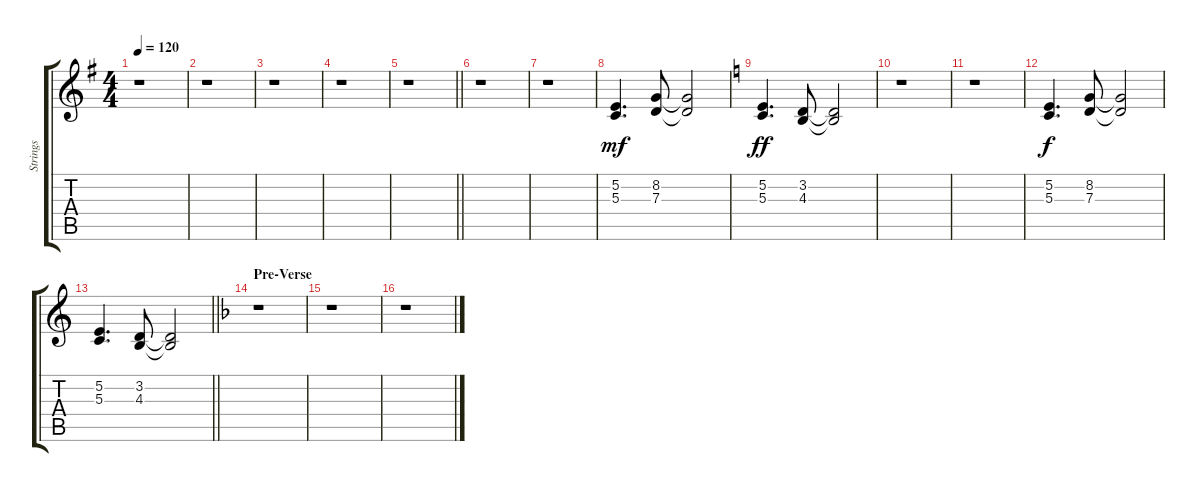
\track ("Strings" "Strings") {instrument viola}
\staff {score tabs}
\tuning (E4 B3 G3 D3 A2 E2) {hide}
\ts (4 4)
\tempo 120
\clef g2
\ks g
r.1{dy mf} |
r.1 |
r.1 |
r.1 |
\barLineRight lightlight
r.1 |
r.1 |
r.1 |
(5.2 5.3).4{d} (8.2 7.3).8 (8.2{t} 7.3{t}).2 |
\ks c
(5.2 5.3).4{d dy ff} (3.2 4.3).8 (3.2{t} 4.3{t}).2 |
r.1 |
r.1 |
(5.2 5.3).4{d dy f} (8.2 7.3).8 (8.2{t} 7.3{t}).2 |
\barLineRight lightlight
(5.2 5.3).4{d} (3.2 4.3).8 (3.2{t} 4.3{t}).2 |
\section ("" "Pre-Verse")
\ks f
r.1 |
r.1 |
r.1
